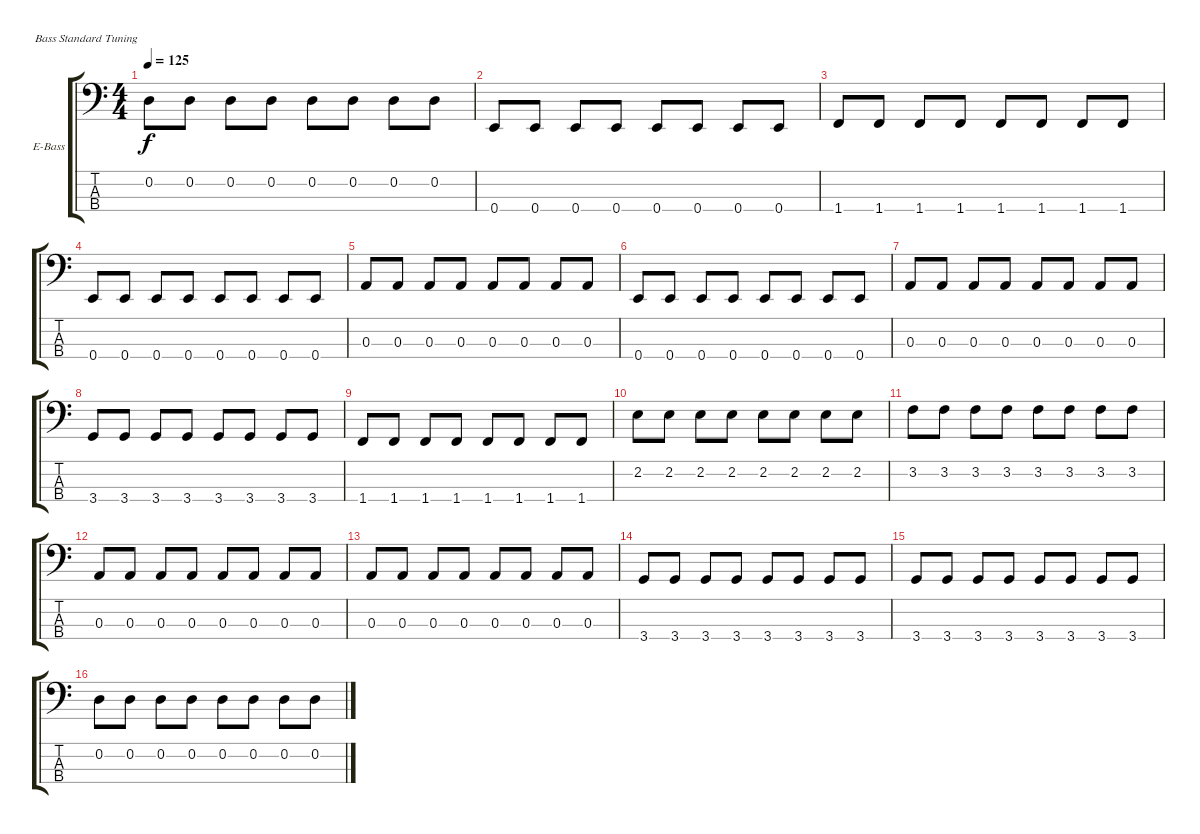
\defaultSystemsLayout 4
\bracketExtendMode groupsimilarinstruments
\firstSystemTrackNameOrientation horizontal
\otherSystemsTrackNameOrientation horizontal
\track ("Electric Bass" "E-Bass") {instrument electricbassfinger}
\staff {score tabs}
\tuning (G2 D2 A1 E1)
\ts (4 4)
\tempo 125
\clef f4
\scale
0.333333
\ks c
0.2.8{dy f} 0.2.8 0.2.8 0.2.8 0.2.8 0.2.8 0.2.8 0.2.8 |
\scale
0.333333 0.4.8 0.4.8 0.4.8 0.4.8 0.4.8 0.4.8 0.4.8 0.4.8 |
\scale
0.333333 1.4.8 1.4.8 1.4.8 1.4.8 1.4.8 1.4.8 1.4.8 1.4.8 |
\scale
0.333333 0.4.8 0.4.8 0.4.8 0.4.8 0.4.8 0.4.8 0.4.8 0.4.8 |
\scale
0.333333 0.3.8 0.3.8 0.3.8 0.3.8 0.3.8 0.3.8 0.3.8 0.3.8 |
\scale
0.333333 0.4.8 0.4.8 0.4.8 0.4.8 0.4.8 0.4.8 0.4.8 0.4.8 |
\scale
0.333333 0.3.8 0.3.8 0.3.8 0.3.8 0.3.8 0.3.8 0.3.8 0.3.8 |
\scale
0.333333 3.4.8 3.4.8 3.4.8 3.4.8 3.4.8 3.4.8 3.4.8 3.4.8 |
\scale
0.333333 1.4.8 1.4.8 1.4.8 1.4.8 1.4.8 1.4.8 1.4.8 1.4.8 |
\scale
0.333333 2.2.8 2.2.8 2.2.8 2.2.8 2.2.8 2.2.8 2.2.8 2.2.8 |
3.2.8 3.2.8 3.2.8 3.2.8 3.2.8 3.2.8 3.2.8 3.2.8 |
0.3.8 0.3.8 0.3.8 0.3.8 0.3.8 0.3.8 0.3.8 0.3.8 |
0.3.8 0.3.8 0.3.8 0.3.8 0.3.8 0.3.8 0.3.8 0.3.8 |
3.4.8 3.4.8 3.4.8 3.4.8 3.4.8 3.4.8 3.4.8 3.4.8 |
3.4.8 3.4.8 3.4.8 3.4.8 3.4.8 3.4.8 3.4.8 3.4.8 |
0.2.8 0.2.8 0.2.8 0.2.8 0.2.8 0.2.8 0.2.8 0.2.8
